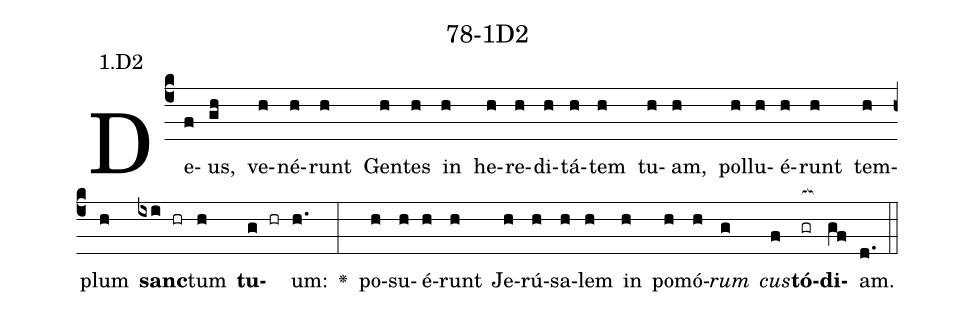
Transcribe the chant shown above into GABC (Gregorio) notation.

name: 78-1D2;
annotation: 1.D2;
%%
(c4)De(f)us,(gh) ve(h)né(h)runt(h) Gen(h)tes(h) in(h) he(h)re(h)di(h)tá(h)tem(h) tu(h)am,(h) pol(h)lu(h)é(h)runt(h) tem(h)plum(h) <b>sanc</b>(ixi hr)tum(h) <b>tu</b>(g hr)um:(h.) <v>\greheightstar</v>(:) po(h)su(h)é(h)runt(h) Je(h)rú(h)sa(h)lem(h) in(h) po(h)mó(h)<i>rum</i>(g) <i>cus</i>(f)<b>tó</b>(gr[ocb:1{])<b>di</b>(gf[ocb:0}])am.(d.) (::)


%E(h) u(h) o(g) u(f) a(gf) e.(d.) (::)
